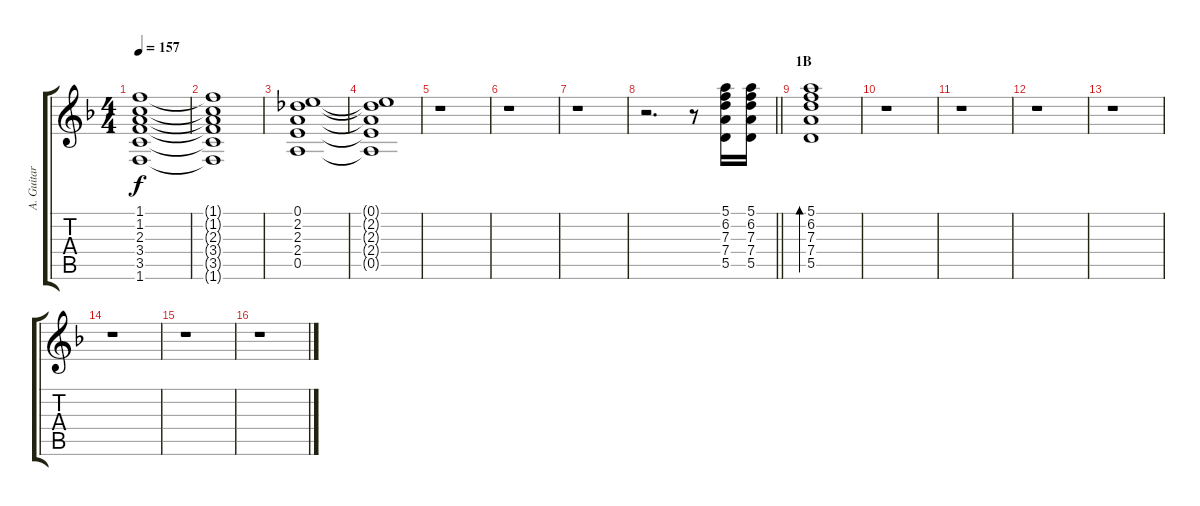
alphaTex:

\track ("A. Guitar" "A. Guitar") {instrument acousticguitarsteel}
\staff {score tabs}
\tuning (E4 B3 G3 D3 A2 E2) {hide}
\ts (4 4)
\tempo 157
\clef g2
\ks f
(1.1 1.2 2.3 3.4 3.5 1.6).1{dy f} |
(1.1{t} 1.2{t} 2.3{t} 3.4{t} 3.5{t} 1.6{t}).1 |
(0.1 2.2 2.3 2.4 0.5).1 |
(0.1{t} 2.2{t} 2.3{t} 2.4{t} 0.5{t}).1 |
r.1 |
r.1 |
r.1 |
\barLineRight lightlight
r.2{d} r.8 (5.1 6.2 7.3 7.4 5.5).16 (5.1 6.2 7.3 7.4 5.5).16 |
\section ("" "1B")
(5.1 6.2 7.3 7.4 5.5).1{bd 120} |
r.1 |
r.1 |
r.1 |
r.1 |
r.1 |
r.1 |
r.1
